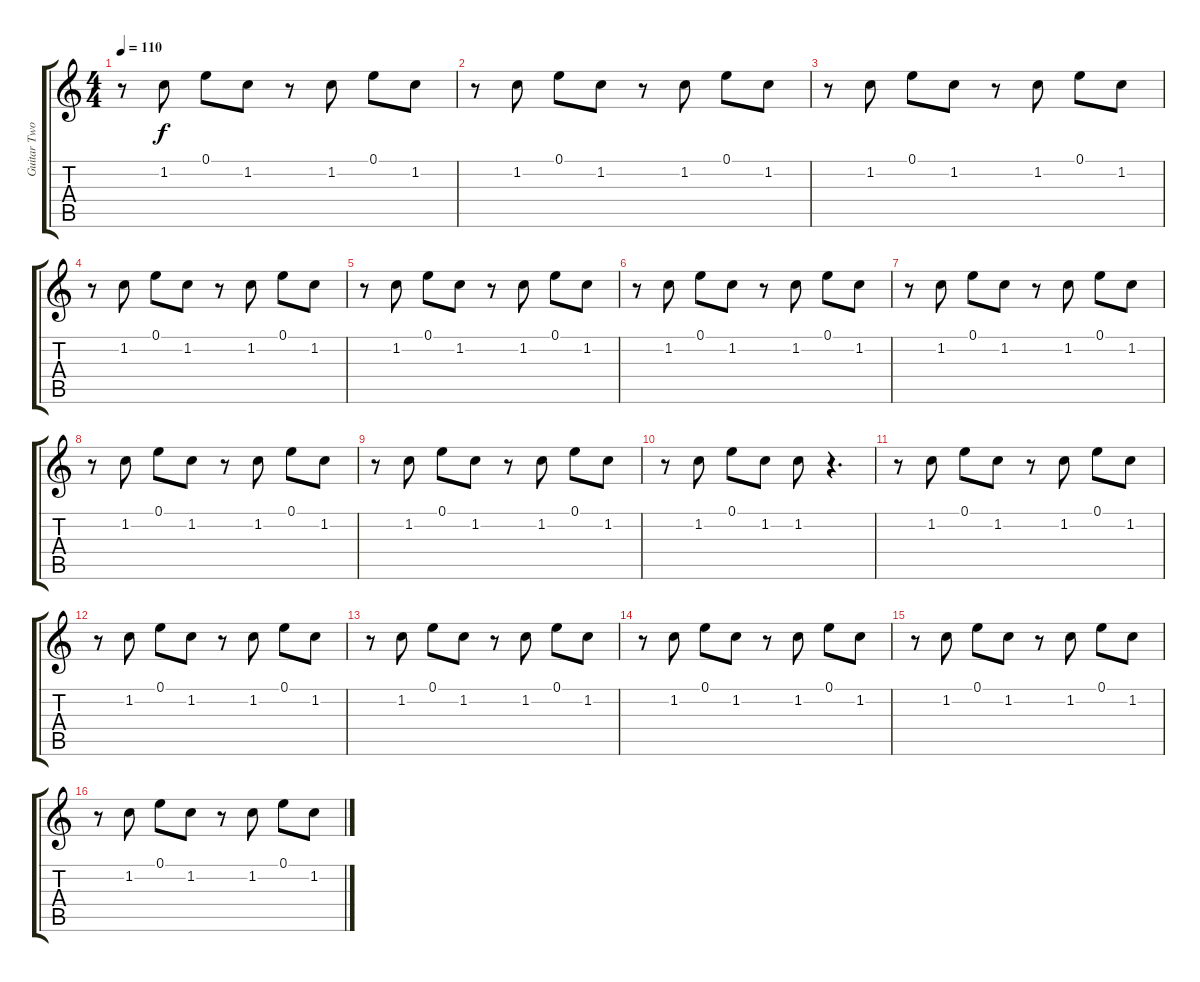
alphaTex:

\track ("Guitar Two" "Guitar Two") {instrument distortionguitar}
\staff {score tabs}
\tuning (E4 B3 G3 D3 A2 E2) {hide}
\ts (4 4)
\tempo 110
\clef g2
\ks c
r.8{dy f} 1.2.8 0.1.8 1.2.8 r.8 1.2.8 0.1.8 1.2.8 |
r.8 1.2.8 0.1.8 1.2.8 r.8 1.2.8 0.1.8 1.2.8 |
r.8 1.2.8 0.1.8 1.2.8 r.8 1.2.8 0.1.8 1.2.8 |
r.8 1.2.8 0.1.8 1.2.8 r.8 1.2.8 0.1.8 1.2.8 |
r.8 1.2.8 0.1.8 1.2.8 r.8 1.2.8 0.1.8 1.2.8 |
r.8 1.2.8 0.1.8 1.2.8 r.8 1.2.8 0.1.8 1.2.8 |
r.8 1.2.8 0.1.8 1.2.8 r.8 1.2.8 0.1.8 1.2.8 |
r.8 1.2.8 0.1.8 1.2.8 r.8 1.2.8 0.1.8 1.2.8 |
r.8 1.2.8 0.1.8 1.2.8 r.8 1.2.8 0.1.8 1.2.8 |
r.8 1.2.8 0.1.8 1.2.8 1.2.8 r.4{d} |
r.8 1.2.8 0.1.8 1.2.8 r.8 1.2.8 0.1.8 1.2.8 |
r.8 1.2.8 0.1.8 1.2.8 r.8 1.2.8 0.1.8 1.2.8 |
r.8 1.2.8 0.1.8 1.2.8 r.8 1.2.8 0.1.8 1.2.8 |
r.8 1.2.8 0.1.8 1.2.8 r.8 1.2.8 0.1.8 1.2.8 |
r.8 1.2.8 0.1.8 1.2.8 r.8 1.2.8 0.1.8 1.2.8 |
r.8 1.2.8 0.1.8 1.2.8 r.8 1.2.8 0.1.8 1.2.8
